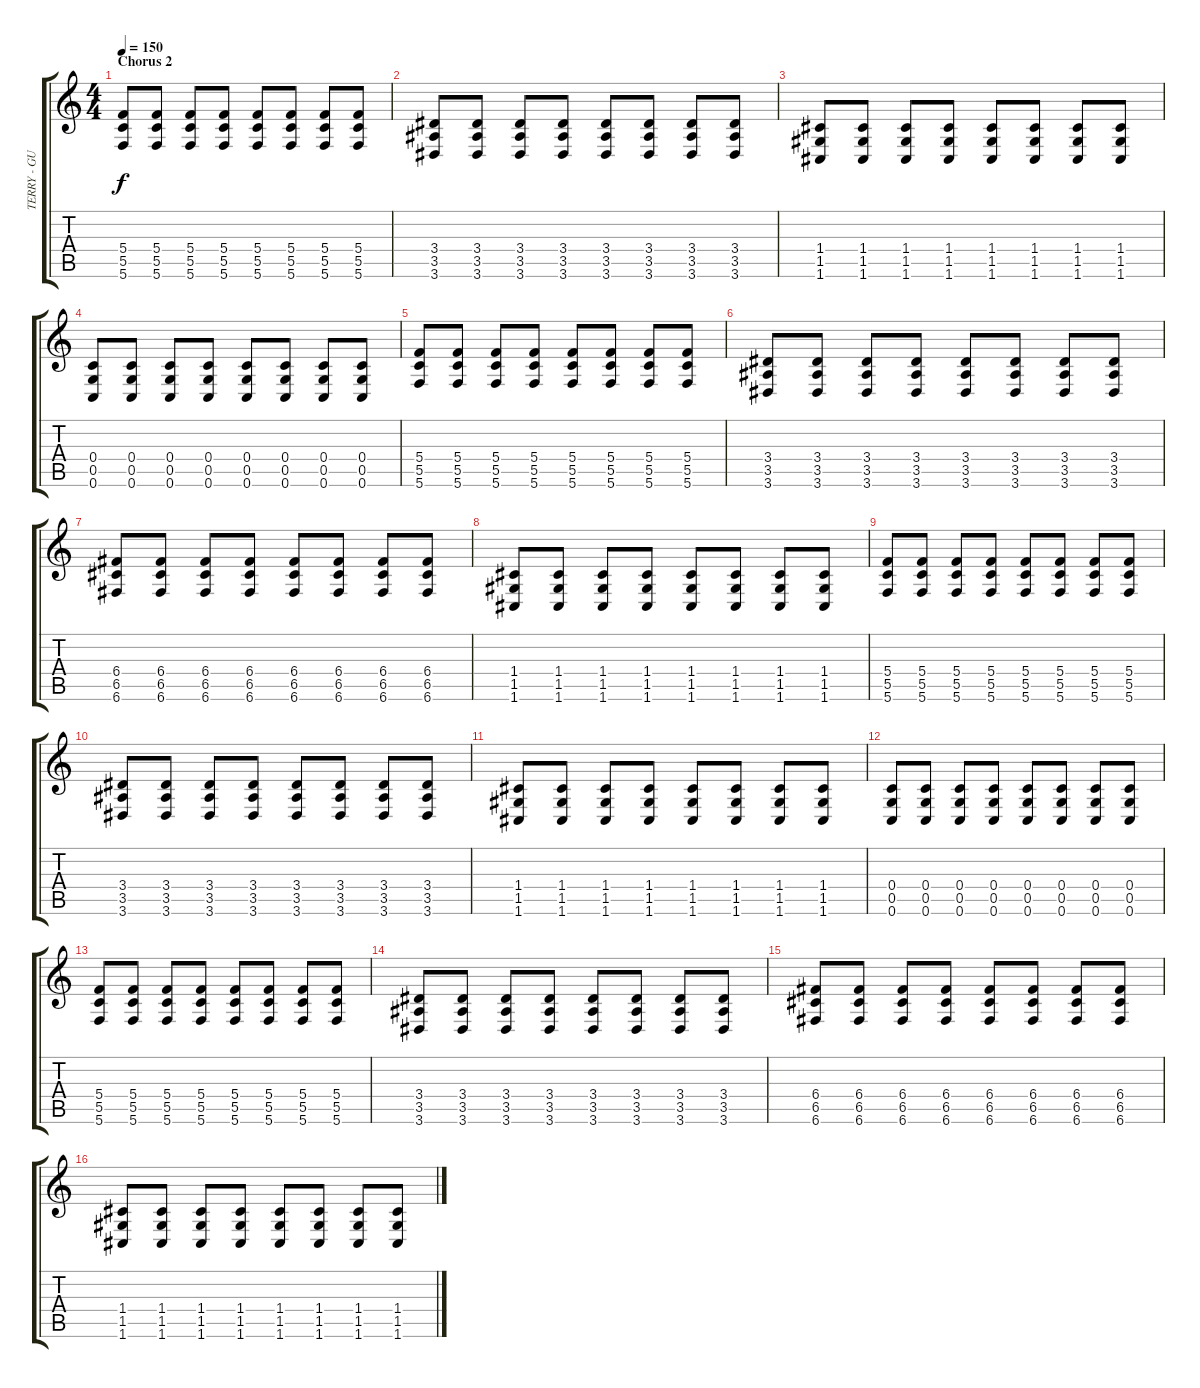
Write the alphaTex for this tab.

\track ("TERRY - GUITAR" "TERRY - GU") {instrument distortionguitar}
\staff {score tabs}
\tuning (D4 A3 F3 C3 G2 C2) {hide}
\ts (4 4)
\section ("" "Chorus 2")
\tempo 150
\clef g2
\ks c
(5.4 5.5 5.6).8{dy f} (5.4 5.5 5.6).8 (5.4 5.5 5.6).8 (5.4 5.5 5.6).8 (5.4 5.5 5.6).8 (5.4 5.5 5.6).8 (5.4 5.5 5.6).8 (5.4 5.5 5.6).8 |
(3.4 3.5 3.6).8 (3.4 3.5 3.6).8 (3.4 3.5 3.6).8 (3.4 3.5 3.6).8 (3.4 3.5 3.6).8 (3.4 3.5 3.6).8 (3.4 3.5 3.6).8 (3.4 3.5 3.6).8 |
(1.4 1.5 1.6).8 (1.4 1.5 1.6).8 (1.4 1.5 1.6).8 (1.4 1.5 1.6).8 (1.4 1.5 1.6).8 (1.4 1.5 1.6).8 (1.4 1.5 1.6).8 (1.4 1.5 1.6).8 |
(0.4 0.5 0.6).8 (0.4 0.5 0.6).8 (0.4 0.5 0.6).8 (0.4 0.5 0.6).8 (0.4 0.5 0.6).8 (0.4 0.5 0.6).8 (0.4 0.5 0.6).8 (0.4 0.5 0.6).8 |
(5.4 5.5 5.6).8 (5.4 5.5 5.6).8 (5.4 5.5 5.6).8 (5.4 5.5 5.6).8 (5.4 5.5 5.6).8 (5.4 5.5 5.6).8 (5.4 5.5 5.6).8 (5.4 5.5 5.6).8 |
(3.4 3.5 3.6).8 (3.4 3.5 3.6).8 (3.4 3.5 3.6).8 (3.4 3.5 3.6).8 (3.4 3.5 3.6).8 (3.4 3.5 3.6).8 (3.4 3.5 3.6).8 (3.4 3.5 3.6).8 |
(6.4 6.5 6.6).8 (6.4 6.5 6.6).8 (6.4 6.5 6.6).8 (6.4 6.5 6.6).8 (6.4 6.5 6.6).8 (6.4 6.5 6.6).8 (6.4 6.5 6.6).8 (6.4 6.5 6.6).8 |
(1.4 1.5 1.6).8 (1.4 1.5 1.6).8 (1.4 1.5 1.6).8 (1.4 1.5 1.6).8 (1.4 1.5 1.6).8 (1.4 1.5 1.6).8 (1.4 1.5 1.6).8 (1.4 1.5 1.6).8 |
(5.4 5.5 5.6).8 (5.4 5.5 5.6).8 (5.4 5.5 5.6).8 (5.4 5.5 5.6).8 (5.4 5.5 5.6).8 (5.4 5.5 5.6).8 (5.4 5.5 5.6).8 (5.4 5.5 5.6).8 |
(3.4 3.5 3.6).8 (3.4 3.5 3.6).8 (3.4 3.5 3.6).8 (3.4 3.5 3.6).8 (3.4 3.5 3.6).8 (3.4 3.5 3.6).8 (3.4 3.5 3.6).8 (3.4 3.5 3.6).8 |
(1.4 1.5 1.6).8 (1.4 1.5 1.6).8 (1.4 1.5 1.6).8 (1.4 1.5 1.6).8 (1.4 1.5 1.6).8 (1.4 1.5 1.6).8 (1.4 1.5 1.6).8 (1.4 1.5 1.6).8 |
(0.4 0.5 0.6).8 (0.4 0.5 0.6).8 (0.4 0.5 0.6).8 (0.4 0.5 0.6).8 (0.4 0.5 0.6).8 (0.4 0.5 0.6).8 (0.4 0.5 0.6).8 (0.4 0.5 0.6).8 |
(5.4 5.5 5.6).8 (5.4 5.5 5.6).8 (5.4 5.5 5.6).8 (5.4 5.5 5.6).8 (5.4 5.5 5.6).8 (5.4 5.5 5.6).8 (5.4 5.5 5.6).8 (5.4 5.5 5.6).8 |
(3.4 3.5 3.6).8 (3.4 3.5 3.6).8 (3.4 3.5 3.6).8 (3.4 3.5 3.6).8 (3.4 3.5 3.6).8 (3.4 3.5 3.6).8 (3.4 3.5 3.6).8 (3.4 3.5 3.6).8 |
(6.4 6.5 6.6).8 (6.4 6.5 6.6).8 (6.4 6.5 6.6).8 (6.4 6.5 6.6).8 (6.4 6.5 6.6).8 (6.4 6.5 6.6).8 (6.4 6.5 6.6).8 (6.4 6.5 6.6).8 |
(1.4 1.5 1.6).8 (1.4 1.5 1.6).8 (1.4 1.5 1.6).8 (1.4 1.5 1.6).8 (1.4 1.5 1.6).8 (1.4 1.5 1.6).8 (1.4 1.5 1.6).8 (1.4 1.5 1.6).8
